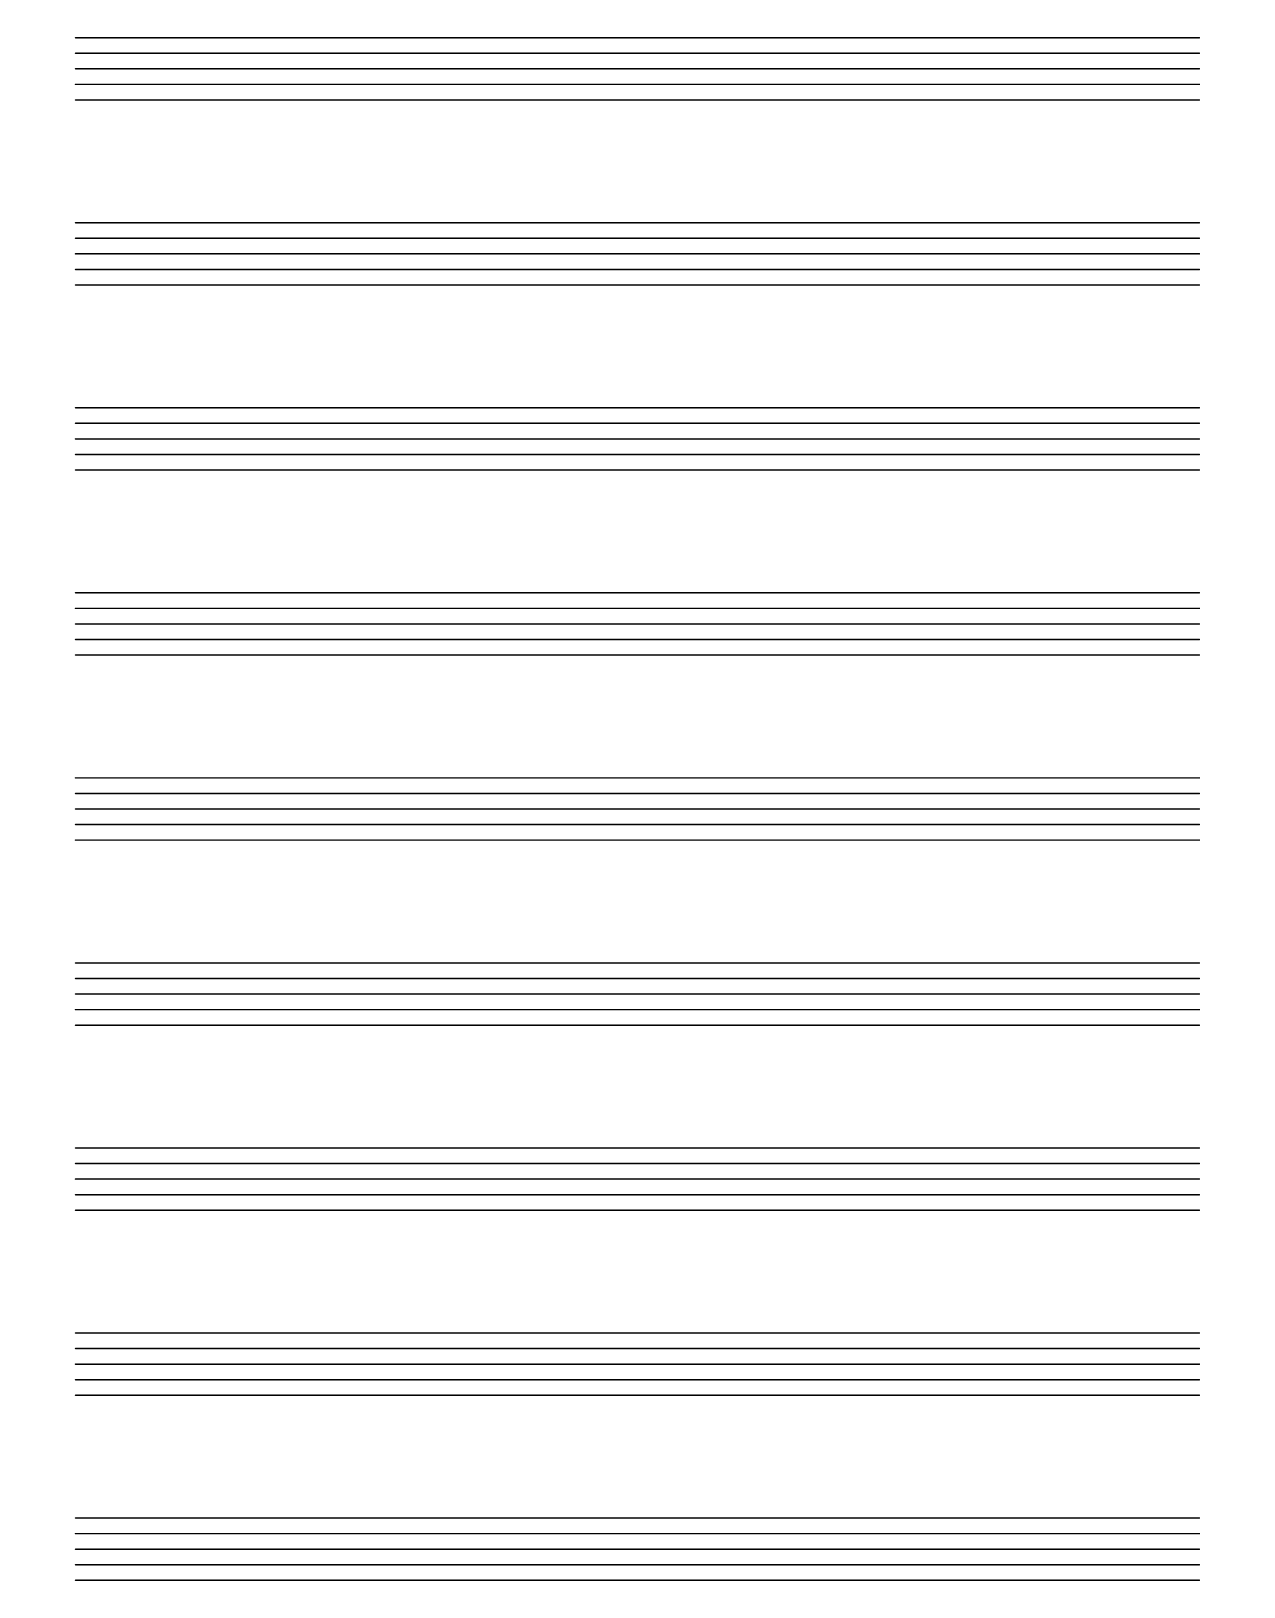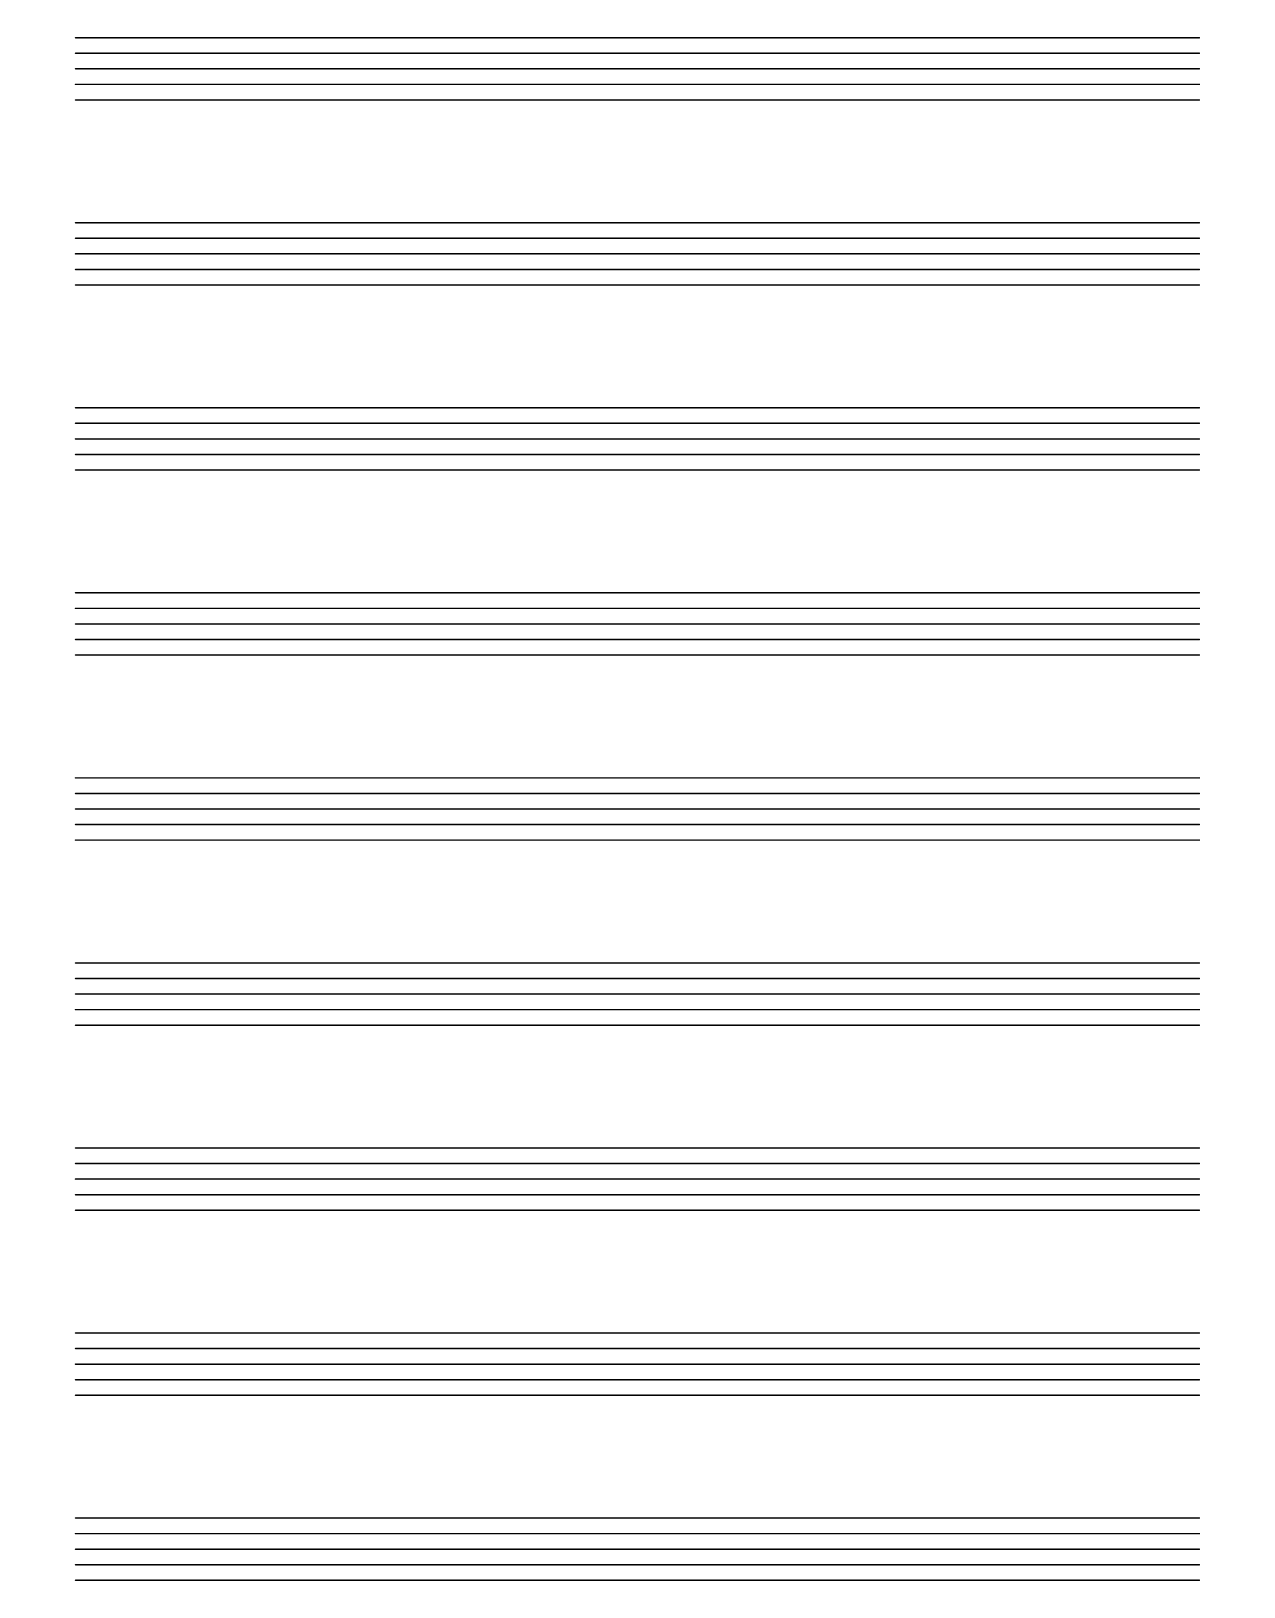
%% -*- Mode: LilyPond -*-

\version "2.20.0"

#(set-global-staff-size 30)

\score {
  {
    \repeat unfold 9 { s1 \break }
    \pageBreak
    \repeat unfold 9 { s1 \break }
  }
  \layout {
    indent = 0\in
    \context {
      \Staff
      \remove "Time_signature_engraver"
      \remove "Clef_engraver"
      \remove "Bar_engraver"
    }
    \context {
      \Score
      \remove "Bar_number_engraver"
    }
  }
}

% uncomment these lines for "letter" size
% {
\paper {
  #(set-paper-size "letter")
  ragged-last-bottom = ##f
  line-width = 7.5\in
  left-margin = 0.5\in
  bottom-margin = 0.25\in
  top-margin = 0.25\in
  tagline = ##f
  print-page-number = ##f
}
% }

% uncomment these lines for "A4" size
%{
\paper {
  #(set-paper-size "a4")
  ragged-last-bottom = ##f
  line-width = 180
  left-margin = 15
  bottom-margin = 10
  top-margin = 10
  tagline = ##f
  print-page-number = ##f
}
%}
